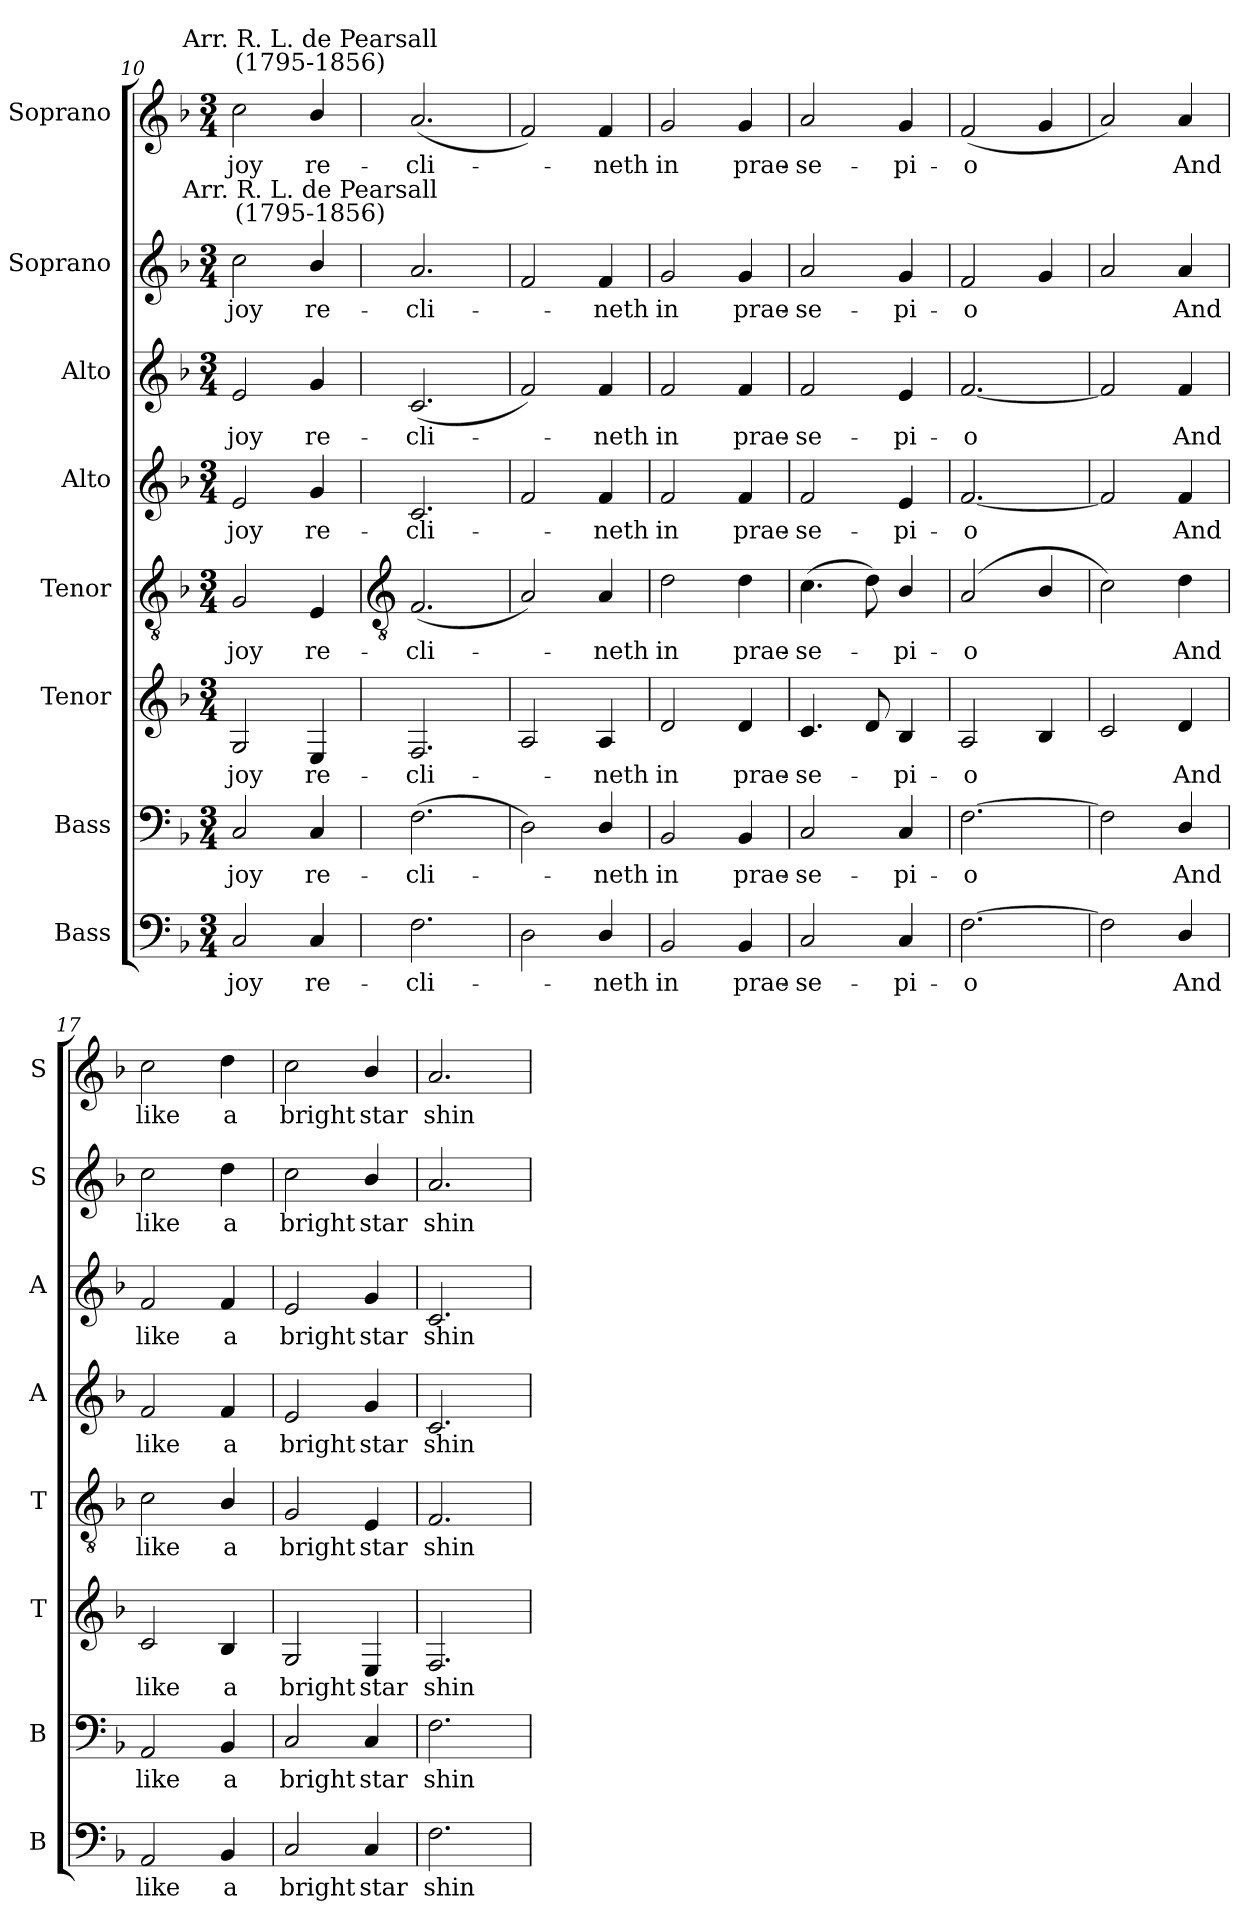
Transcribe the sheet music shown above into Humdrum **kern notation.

**kern	**text	**kern	**text	**kern	**text	**kern	**text	**kern	**text	**kern	**text	**kern	**text	**kern	**text
*part8	*part8	*part7	*part7	*part6	*part6	*part5	*part5	*part4	*part4	*part3	*part3	*part2	*part2	*part1	*part1
*staff8	*staff8	*staff7	*staff7	*staff6	*staff6	*staff5	*staff5	*staff4	*staff4	*staff3	*staff3	*staff2	*staff2	*staff1	*staff1
*I"Bass	*	*I"Bass	*	*I"Tenor	*	*I"Tenor	*	*I"Alto	*	*I"Alto	*	*I"Soprano	*	*I"Soprano	*
*I'B	*	*I'B	*	*I'T	*	*I'T	*	*I'A	*	*I'A	*	*I'S	*	*I'S	*
*	*	*clefF4	*	*	*	*clefGv2	*	*	*	*clefG2	*	*	*	*clefG2	*
*k[b-]	*	*k[b-]	*	*k[b-]	*	*k[b-]	*	*k[b-]	*	*k[b-]	*	*k[b-]	*	*k[b-]	*
*F:	*	*F:	*	*F:	*	*F:	*	*F:	*	*F:	*	*F:	*	*F:	*
*M3/4	*	*M3/4	*	*M3/4	*	*M3/4	*	*M3/4	*	*M3/4	*	*M3/4	*	*M3/4	*
=10	=10	=10	=10	=10	=10	=10	=10	=10	=10	=10	=10	=10	=10	=10	=10
!	!LO:LY:b	!	!LO:LY:b	!	!LO:LY:b	!	!LO:LY:b	!	!LO:LY:b	!	!LO:LY:b	!	!LO:LY:b	!	!LO:LY:b
2C	joy	2C	joy	2G	joy	2G	joy	2e	joy	2e	joy	2cc	joy	2cc	joy
!	!	!	!	!	!	!	!	!	!	!	!	!	!	!LO:TX:a:cj:t=Arr. R. L. de Pearsall\n(1795-1856)	!
!	!	!	!	!	!	!	!	!	!	!	!	!LO:TX:a:cj:t=Arr. R. L. de Pearsall\n(1795-1856)	!	!	!
!	!LO:LY:b	!	!LO:LY:b	!	!LO:LY:b	!	!LO:LY:b	!	!LO:LY:b	!	!LO:LY:b	!	!LO:LY:b	!	!LO:LY:b
4C	re-	4C	re-	4E	re-	4E	re-	4g	re-	4g	re-	4b-/	re-	4b-/	re-
!!LO:LB:g=z
=11	=11	=11	=11	=11	=11	=11	=11	=11	=11	=11	=11	=11	=11	=11	=11
*	*	*	*	*	*	*clefGv2	*	*	*	*	*	*	*	*	*
!	!LO:LY:b	!	!LO:LY:b	!	!LO:LY:b	!	!LO:LY:b	!	!LO:LY:b	!	!LO:LY:b	!	!LO:LY:b	!	!LO:LY:b
2.F	-cli-	(>2.F	-cli-	2.F	-cli-	(<2.F	-cli-	2.c	-cli-	(<2.c	-cli-	2.a	-cli-	(<2.a	-cli-
=12	=12	=12	=12	=12	=12	=12	=12	=12	=12	=12	=12	=12	=12	=12	=12
2D	.	2D)	.	2A	.	2A)	.	2f	.	2f)	.	2f	.	2f)	.
!	!LO:LY:b	!	!LO:LY:b	!	!LO:LY:b	!	!LO:LY:b	!	!LO:LY:b	!	!LO:LY:b	!	!LO:LY:b	!	!LO:LY:b
4D/	neth	4D/	neth	4A	neth	4A	neth	4f	neth	4f	neth	4f	neth	4f	neth
=13	=13	=13	=13	=13	=13	=13	=13	=13	=13	=13	=13	=13	=13	=13	=13
!	!LO:LY:b	!	!LO:LY:b	!	!LO:LY:b	!	!LO:LY:b	!	!LO:LY:b	!	!LO:LY:b	!	!LO:LY:b	!	!LO:LY:b
2BB-	in	2BB-	in	2d	in	2d	in	2f	in	2f	in	2g	in	2g	in
!	!LO:LY:b	!	!LO:LY:b	!	!LO:LY:b	!	!LO:LY:b	!	!LO:LY:b	!	!LO:LY:b	!	!LO:LY:b	!	!LO:LY:b
4BB-	prae-	4BB-	prae-	4d	prae-	4d	prae-	4f	prae-	4f	prae-	4g	prae-	4g	prae-
=14	=14	=14	=14	=14	=14	=14	=14	=14	=14	=14	=14	=14	=14	=14	=14
!	!LO:LY:b	!	!LO:LY:b	!	!LO:LY:b	!	!LO:LY:b	!	!LO:LY:b	!	!LO:LY:b	!	!LO:LY:b	!	!LO:LY:b
2C	-se-	2C	-se-	4.c	-se-	(>4.c	-se-	2f	-se-	2f	-se-	2a	-se-	2a	-se-
.	.	.	.	8d	.	8d)	.	.	.	.	.	.	.	.	.
!	!LO:LY:b	!	!LO:LY:b	!	!LO:LY:b	!	!LO:LY:b	!	!LO:LY:b	!	!LO:LY:b	!	!LO:LY:b	!	!LO:LY:b
4C	-pi-	4C	-pi-	4B-/	pi-	4B-/	pi-	4e	-pi-	4e	-pi-	4g	-pi-	4g	-pi-
=15	=15	=15	=15	=15	=15	=15	=15	=15	=15	=15	=15	=15	=15	=15	=15
!	!LO:LY:b	!	!LO:LY:b	!	!LO:LY:b	!	!LO:LY:b	!	!LO:LY:b	!	!LO:LY:b	!	!LO:LY:b	!	!LO:LY:b
[2.F	-o	[2.F	-o	2A	-o	(<2A	-o	[2.f	-o	[2.f	-o	2f	-o	(<2f	-o
.	.	.	.	4B-/	.	4B-/	.	.	.	.	.	4g	.	4g	.
=16	=16	=16	=16	=16	=16	=16	=16	=16	=16	=16	=16	=16	=16	=16	=16
2F]	.	2F]	.	2c	.	2c)	.	2f]	.	2f]	.	2a	.	2a)	.
!	!LO:LY:b	!	!LO:LY:b	!	!LO:LY:b	!	!LO:LY:b	!	!LO:LY:b	!	!LO:LY:b	!	!LO:LY:b	!	!LO:LY:b
4D/	And	4D/	And	4d	And	4d	And	4f	And	4f	And	4a	And	4a	And
=17	=17	=17	=17	=17	=17	=17	=17	=17	=17	=17	=17	=17	=17	=17	=17
!	!LO:LY:b	!	!LO:LY:b	!	!LO:LY:b	!	!LO:LY:b	!	!LO:LY:b	!	!LO:LY:b	!	!LO:LY:b	!	!LO:LY:b
2AA	like	2AA	like	2c	like	2c	like	2f	like	2f	like	2cc	like	2cc	like
!	!LO:LY:b	!	!LO:LY:b	!	!LO:LY:b	!	!LO:LY:b	!	!LO:LY:b	!	!LO:LY:b	!	!LO:LY:b	!	!LO:LY:b
4BB-	a	4BB-	a	4B-/	a	4B-/	a	4f	a	4f	a	4dd	a	4dd	a
=18	=18	=18	=18	=18	=18	=18	=18	=18	=18	=18	=18	=18	=18	=18	=18
!	!LO:LY:b	!	!LO:LY:b	!	!LO:LY:b	!	!LO:LY:b	!	!LO:LY:b	!	!LO:LY:b	!	!LO:LY:b	!	!LO:LY:b
2C	bright	2C	bright	2G	bright	2G	bright	2e	bright	2e	bright	2cc	bright	2cc	bright
!	!LO:LY:b	!	!LO:LY:b	!	!LO:LY:b	!	!LO:LY:b	!	!LO:LY:b	!	!LO:LY:b	!	!LO:LY:b	!	!LO:LY:b
4C	star	4C	star	4E	star	4E	star	4g	star	4g	star	4b-/	star	4b-/	star
=19	=19	=19	=19	=19	=19	=19	=19	=19	=19	=19	=19	=19	=19	=19	=19
!	!LO:LY:b	!	!LO:LY:b	!	!LO:LY:b	!	!LO:LY:b	!	!LO:LY:b	!	!LO:LY:b	!	!LO:LY:b	!	!LO:LY:b
2.F	shin-	2.F	shin-	2.F	shin-	2.F	shin-	2.c	shin-	2.c	shin-	2.a	shin-	2.a	shin-
=	=	=	=	=	=	=	=	=	=	=	=	=	=	=	=
*-	*-	*-	*-	*-	*-	*-	*-	*-	*-	*-	*-	*-	*-	*-	*-
